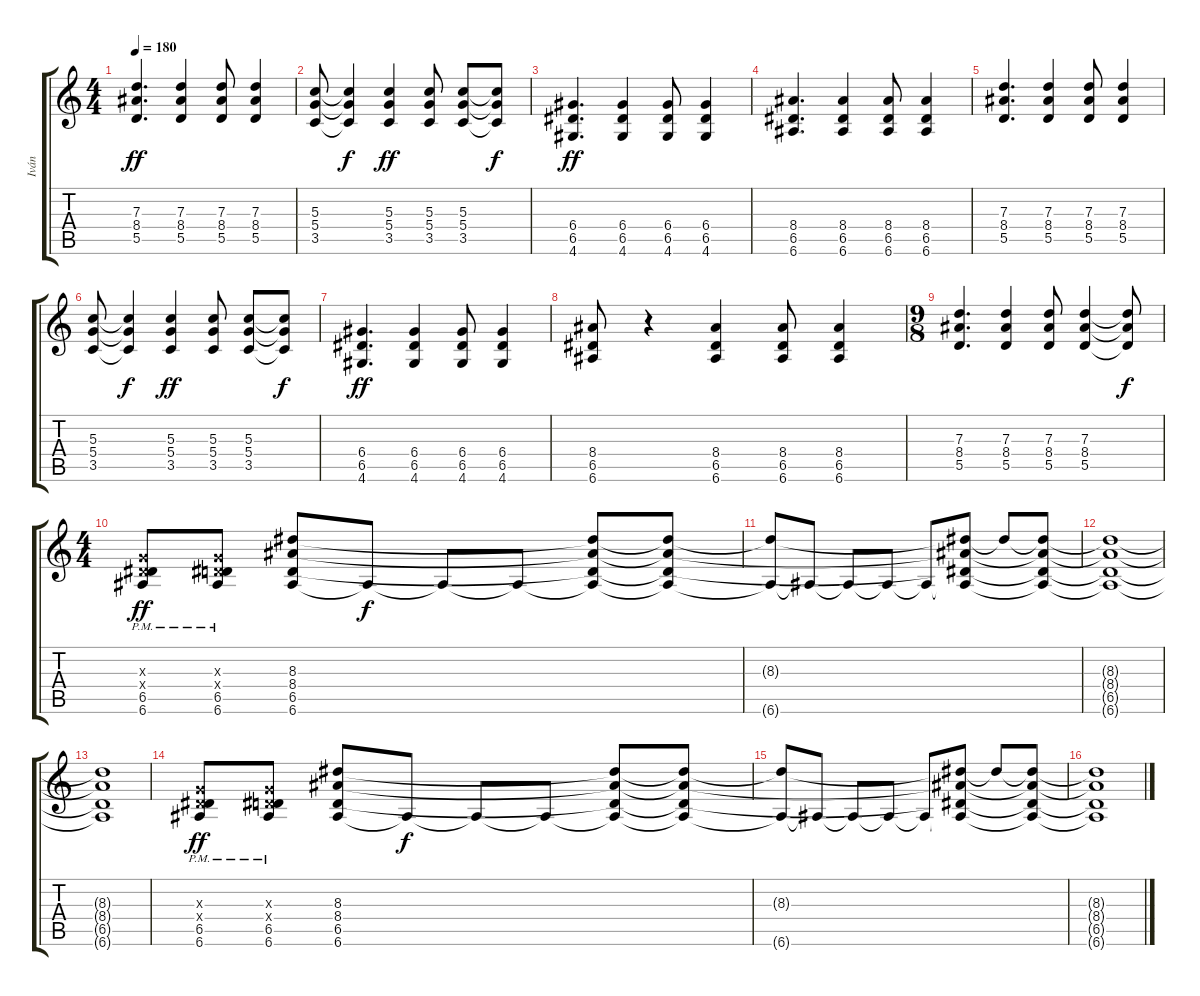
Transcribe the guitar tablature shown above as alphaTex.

\track ("Iván" "Iván") {instrument distortionguitar}
\staff {score tabs}
\tuning (E4 B3 G3 D3 A2 E2) {hide}
\ts (4 4)
\tempo 180
\clef g2
\ks c
(7.3 8.4 5.5).4{d dy ff} (7.3 8.4 5.5).4 (7.3 8.4 5.5).8 (7.3 8.4 5.5).4 |
(5.3 5.4 3.5).8 (5.3{t} 5.4{t} 3.5{t}).4{dy f} (5.3 5.4 3.5).4{dy ff} (5.3 5.4 3.5).8 (5.3 5.4 3.5).8 (5.3{t} 5.4{t} 3.5{t}).8{dy f} |
(6.4 6.5 4.6).4{d dy ff} (6.4 6.5 4.6).4 (6.4 6.5 4.6).8 (6.4 6.5 4.6).4 |
(8.4 6.5 6.6).4{d} (8.4 6.5 6.6).4 (8.4 6.5 6.6).8 (8.4 6.5 6.6).4 |
(7.3 8.4 5.5).4{d} (7.3 8.4 5.5).4 (7.3 8.4 5.5).8 (7.3 8.4 5.5).4 |
(5.3 5.4 3.5).8 (5.3{t} 5.4{t} 3.5{t}).4{dy f} (5.3 5.4 3.5).4{dy ff} (5.3 5.4 3.5).8 (5.3 5.4 3.5).8 (5.3{t} 5.4{t} 3.5{t}).8{dy f} |
(6.4 6.5 4.6).4{d dy ff} (6.4 6.5 4.6).4 (6.4 6.5 4.6).8 (6.4 6.5 4.6).4 |
(8.4 6.5 6.6).8 r.4 (8.4 6.5 6.6).4 (8.4 6.5 6.6).8 (8.4 6.5 6.6).4 |
\ts (9 8)
(7.3 8.4 5.5).4{d} (7.3 8.4 5.5).4 (7.3 8.4 5.5).8 (7.3 8.4 5.5).4 (7.3{t} 8.4{t} 5.5{t}).8{dy f} |
\ts (4 4)
(0.3{x} 0.4{x} 6.5{pm} 6.6{pm}).8{dy ff} (0.3{x} 0.4{x} 6.5{pm} 6.6{pm}).8 (8.3 8.4 6.5 6.6).8 6.6{t}.8{dy f} 6.6{t}.8 6.6{t}.8 (8.3{t} 8.4{t} 6.5{t} 6.6{t}).8 (8.3{t} 8.4{t} 6.5{t} 6.6{t}).8 |
(8.3{t} 6.6{t}).8 6.6{t}.8 6.6{t}.8 6.6{t}.8 6.6{t}.8 (8.3{t} 8.4{t} 6.5{t} 6.6{t}).8 8.3{t}.8 (8.3{t} 8.4{t} 6.5{t} 6.6{t}).8 |
(8.3{t} 8.4{t} 6.5{t} 6.6{t}).1 |
(8.3{t} 8.4{t} 6.5{t} 6.6{t}).1 |
(0.3{x} 0.4{x} 6.5{pm} 6.6{pm}).8{dy ff} (0.3{x} 0.4{x} 6.5{pm} 6.6{pm}).8 (8.3 8.4 6.5 6.6).8 6.6{t}.8{dy f} 6.6{t}.8 6.6{t}.8 (8.3{t} 8.4{t} 6.5{t} 6.6{t}).8 (8.3{t} 8.4{t} 6.5{t} 6.6{t}).8 |
(8.3{t} 6.6{t}).8 6.6{t}.8 6.6{t}.8 6.6{t}.8 6.6{t}.8 (8.3{t} 8.4{t} 6.5{t} 6.6{t}).8 8.3{t}.8 (8.3{t} 8.4{t} 6.5{t} 6.6{t}).8 |
(8.3{t} 8.4{t} 6.5{t} 6.6{t}).1
